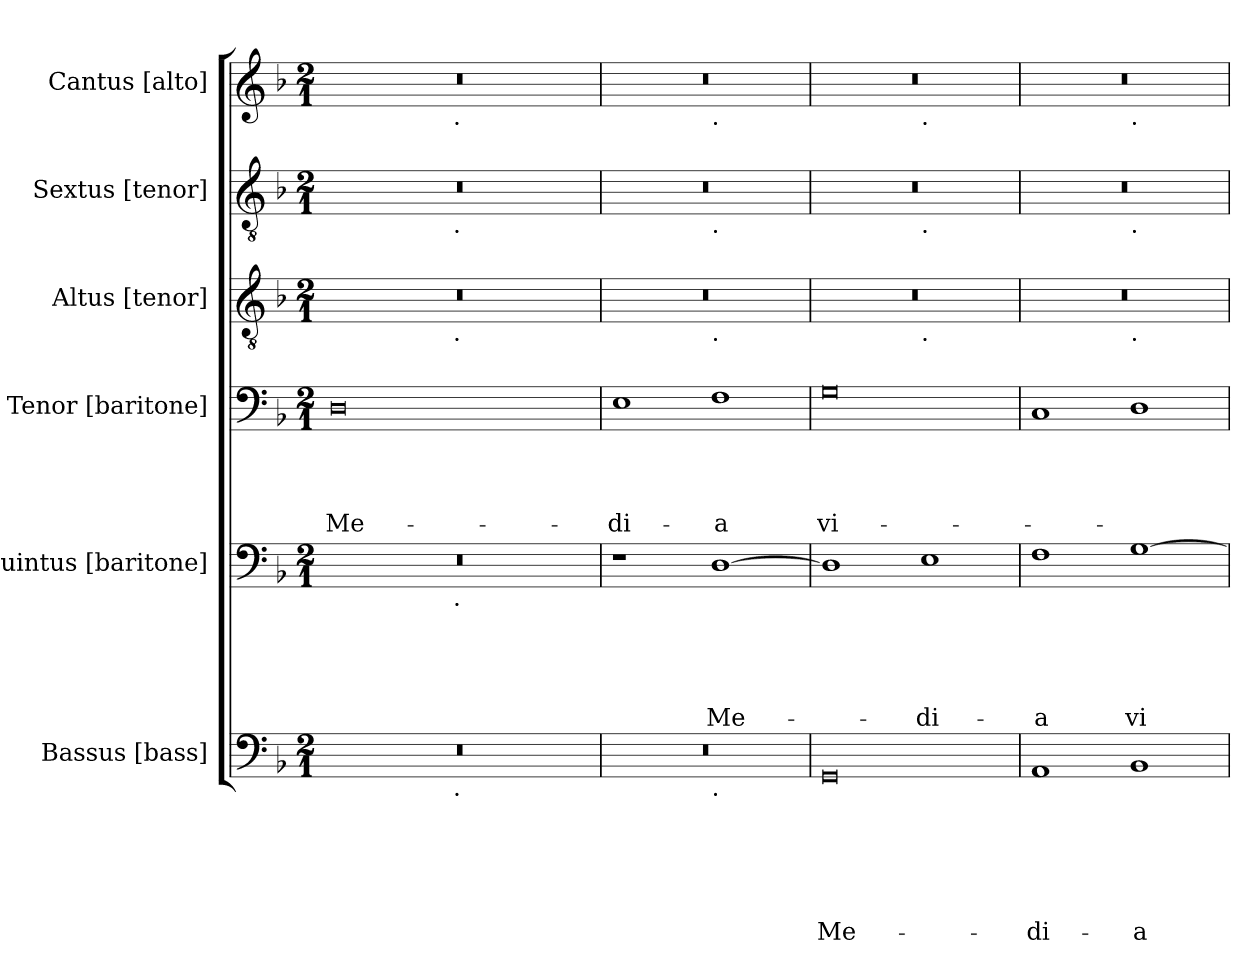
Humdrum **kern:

**kern	**text	**text	**text	**text	**text	**text	**kern	**text	**text	**text	**text	**text	**kern	**text	**text	**text	**text	**kern	**kern	**kern
*part6	*part6	*part6	*part6	*part6	*part6	*part6	*part5	*part5	*part5	*part5	*part5	*part5	*part4	*part4	*part4	*part4	*part4	*part3	*part2	*part1
*staff6	*staff6	*staff6	*staff6	*staff6	*staff6	*staff6	*staff5	*staff5	*staff5	*staff5	*staff5	*staff5	*staff4	*staff4	*staff4	*staff4	*staff4	*staff3	*staff2	*staff1
*I"Bassus [bass]	*	*	*	*	*	*	*I"Quintus [baritone]	*	*	*	*	*	*I"Tenor [baritone]	*	*	*	*	*I"Altus [tenor]	*I"Sextus [tenor]	*I"Cantus [alto]
*clefF4	*	*	*	*	*	*	*clefF4	*	*	*	*	*	*clefF4	*	*	*	*	*clefGv2	*clefGv2	*clefG2
*k[b-]	*	*	*	*	*	*	*k[b-]	*	*	*	*	*	*k[b-]	*	*	*	*	*k[b-]	*k[b-]	*k[b-]
*F:	*	*	*	*	*	*	*F:	*	*	*	*	*	*F:	*	*	*	*	*F:	*F:	*F:
*M2/1	*	*	*	*	*	*	*M2/1	*	*	*	*	*	*M2/1	*	*	*	*	*M2/1	*M2/1	*M2/1
=1	=1	=1	=1	=1	=1	=1	=1	=1	=1	=1	=1	=1	=1	=1	=1	=1	=1	=1	=1	=1
!	!	!	!	!	!	!	!	!	!	!	!	!	!	!	!	!	!LO:LY:b:rj	!	!	!
*^	*	*	*	*	*	*	*^	*	*	*	*	*	*	*	*	*	*	*^	*^	*^
0r	1ryy	.	.	.	.	.	.	0r	1ryy	.	.	.	.	.	0D	.	.	.	Me-	0r	1ryy	0r	1ryy	0r	1ryy
.	16.ryy	.	.	.	.	.	.	.	16.ryy	.	.	.	.	.	.	.	.	.	.	.	16.ryy	.	16.ryy	.	16.ryy
!	!	!	!	!	!	!	!	!	!	!	!	!	!	!	!	!	!	!	!	!	!	!	!	!	!LO:TX:b:t=.
!	!	!	!	!	!	!	!	!	!	!	!	!	!	!	!	!	!	!	!	!	!	!	!LO:TX:b:t=.	!	!
!	!	!	!	!	!	!	!	!	!	!	!	!	!	!	!	!	!	!	!	!	!LO:TX:b:t=.	!	!	!	!
!	!	!	!	!	!	!	!	!	!LO:TX:b:t=.	!	!	!	!	!	!	!	!	!	!	!	!	!	!	!	!
!	!LO:TX:b:t=.	!	!	!	!	!	!	!	!	!	!	!	!	!	!	!	!	!	!	!	!	!	!	!	!
.	2ryy	.	.	.	.	.	.	.	2ryy	.	.	.	.	.	.	.	.	.	.	.	2ryy	.	2ryy	.	2ryy
.	4ryy	.	.	.	.	.	.	.	4ryy	.	.	.	.	.	.	.	.	.	.	.	4ryy	.	4ryy	.	4ryy
.	8ryy	.	.	.	.	.	.	.	8ryy	.	.	.	.	.	.	.	.	.	.	.	8ryy	.	8ryy	.	8ryy
.	32ryy	.	.	.	.	.	.	.	32ryy	.	.	.	.	.	.	.	.	.	.	.	32ryy	.	32ryy	.	32ryy
=2	=2	=2	=2	=2	=2	=2	=2	=2	=2	=2	=2	=2	=2	=2	=2	=2	=2	=2	=2	=2	=2	=2	=2	=2	=2
!	!	!	!	!	!	!	!	!	!	!	!	!	!	!	!	!	!	!	!LO:LY:b	!	!	!	!	!	!
*	*	*	*	*	*	*	*	*v	*v	*	*	*	*	*	*	*	*	*	*	*	*	*	*	*	*
0r	1ryy	.	.	.	.	.	.	1r	.	.	.	.	.	1E	.	.	.	-di-	0r	1ryy	0r	1ryy	0r	1ryy
!	!	!	!	!	!	!	!	!	!	!	!	!	!	!	!	!	!	!	!	!	!	!	!	!LO:TX:b:t=.
!	!	!	!	!	!	!	!	!	!	!	!	!	!	!	!	!	!	!	!	!	!	!LO:TX:b:t=.	!	!
!	!	!	!	!	!	!	!	!	!	!	!	!	!	!	!	!	!	!	!	!LO:TX:b:t=.	!	!	!	!
!	!LO:TX:b:t=.	!	!	!	!	!	!	!	!	!	!	!	!	!	!	!	!	!	!	!	!	!	!	!
!	!	!	!	!	!	!	!	!	!	!	!	!	!LO:LY:b	!	!	!	!	!LO:LY:b:rj	!	!	!	!	!	!
.	1ryy	.	.	.	.	.	.	[>1D	.	.	.	.	Me-	1F	.	.	.	-a	.	1ryy	.	1ryy	.	1ryy
=3	=3	=3	=3	=3	=3	=3	=3	=3	=3	=3	=3	=3	=3	=3	=3	=3	=3	=3	=3	=3	=3	=3	=3	=3
!	!	!	!	!	!	!	!LO:LY:b:rj	!	!	!	!	!	!	!	!	!	!	!LO:LY:b:rj	!	!	!	!	!	!
*v	*v	*	*	*	*	*	*	*	*	*	*	*	*	*	*	*	*	*	*	*	*	*	*	*
0GG	.	.	.	.	.	Me-	1D]	.	.	.	.	.	0G	.	.	.	vi-	0r	1ryy	0r	1ryy	0r	1ryy
!	!	!	!	!	!	!	!	!	!	!	!	!	!	!	!	!	!	!	!	!	!	!	!LO:TX:b:t=.
!	!	!	!	!	!	!	!	!	!	!	!	!	!	!	!	!	!	!	!	!	!LO:TX:b:t=.	!	!
!	!	!	!	!	!	!	!	!	!	!	!	!	!	!	!	!	!	!	!LO:TX:b:t=.	!	!	!	!
!	!	!	!	!	!	!	!	!	!	!	!	!LO:LY:b	!	!	!	!	!	!	!	!	!	!	!
.	.	.	.	.	.	.	1E	.	.	.	.	-di-	.	.	.	.	.	.	1ryy	.	1ryy	.	1ryy
=4	=4	=4	=4	=4	=4	=4	=4	=4	=4	=4	=4	=4	=4	=4	=4	=4	=4	=4	=4	=4	=4	=4	=4
!	!	!	!	!	!	!LO:LY:b	!	!	!	!	!	!LO:LY:b:rj	!	!	!	!	!	!	!	!	!	!	!
1AA	.	.	.	.	.	-di-	1F	.	.	.	.	-a	1C	.	.	.	.	0r	1ryy	0r	1ryy	0r	1ryy
!	!	!	!	!	!	!	!	!	!	!	!	!	!	!	!	!	!	!	!	!	!	!	!LO:TX:b:t=.
!	!	!	!	!	!	!	!	!	!	!	!	!	!	!	!	!	!	!	!	!	!LO:TX:b:t=.	!	!
!	!	!	!	!	!	!	!	!	!	!	!	!	!	!	!	!	!	!	!LO:TX:b:t=.	!	!	!	!
!	!	!	!	!	!	!LO:LY:b:rj	!	!	!	!	!	!LO:LY:b	!	!	!	!	!	!	!	!	!	!	!
1BB-	.	.	.	.	.	-a	[>1G	.	.	.	.	vi-	1D	.	.	.	.	.	1ryy	.	1ryy	.	1ryy
*	*	*	*	*	*	*	*	*	*	*	*	*	*	*	*	*	*	*v	*v	*	*	*v	*v
*	*	*	*	*	*	*	*	*	*	*	*	*	*	*	*	*	*	*	*v	*v	*
=	=	=	=	=	=	=	=	=	=	=	=	=	=	=	=	=	=	=	=	=
*-	*-	*-	*-	*-	*-	*-	*-	*-	*-	*-	*-	*-	*-	*-	*-	*-	*-	*-	*-	*-
